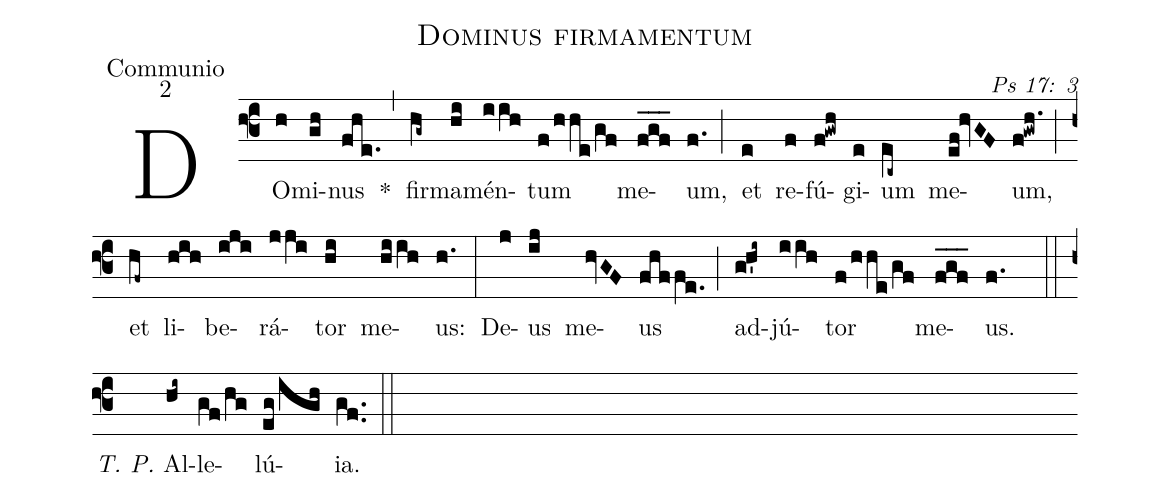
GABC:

name: Dominus firmamentum;
office-part: Communio;
mode: 2;
commentary: Ps 17: 3;
%%
(f3) DO(h)mi(gh)nus(fhe.) *(,)
fir(hg~)ma(hi)mén(iih)tum(f/hhe/gf) me(f_g_f_)um,(f.) (;) et(e) re(f)fú(f!gwh)gi(e)um(ec~) me(ef!hvGF)um,(f!gwh.) (;) et(hf~) li(hih)be(iji)rá(jji)tor(hi) me(hiih)us:(h.) (:)
De(j)us(ij) me(hvGF)us(fhffe.) (;) ad(gh'i~)jú(iih)tor(f/hhe/gf) me(f_g_f_)us.(f.) (::)
<i>T. P.</i> Al(hi~)le(gf/hg)lú(eg/igh)ia.(gf..) (::)
